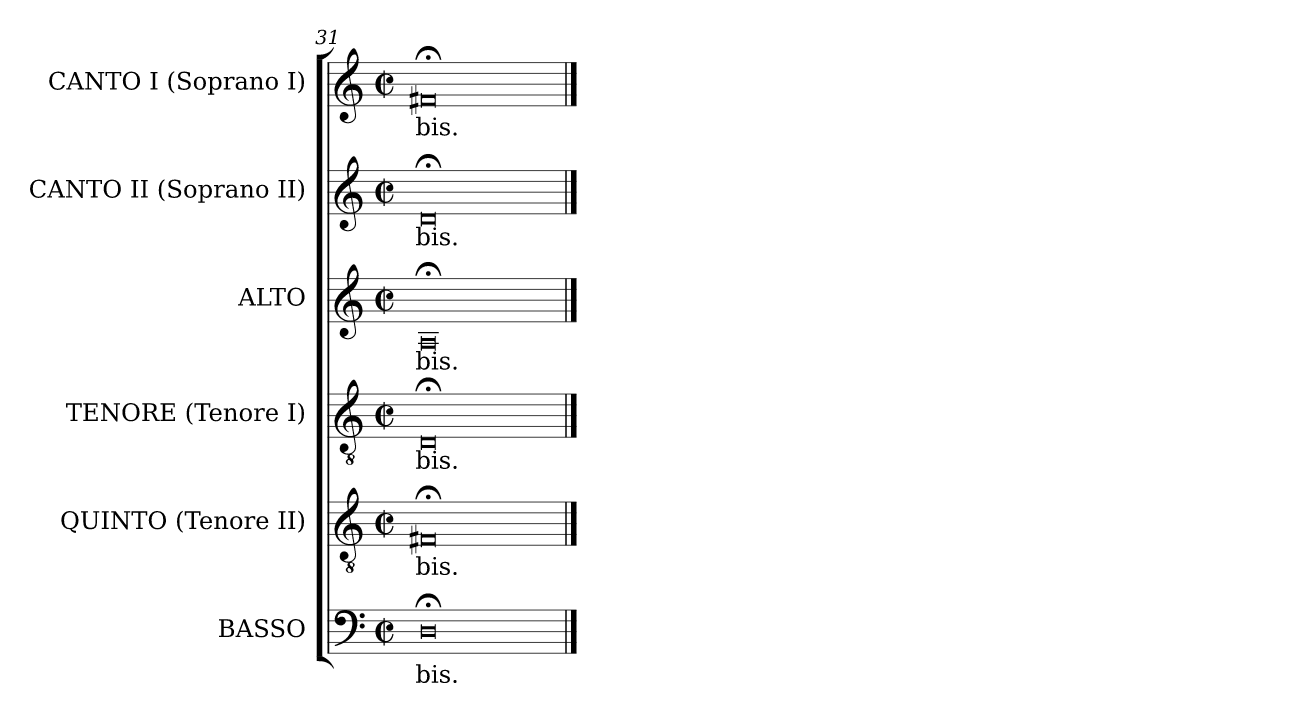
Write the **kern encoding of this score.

**kern	**text	**kern	**text	**kern	**text	**kern	**text	**kern	**text	**kern	**text
*part6	*part6	*part5	*part5	*part4	*part4	*part3	*part3	*part2	*part2	*part1	*part1
*staff6	*staff6	*staff5	*staff5	*staff4	*staff4	*staff3	*staff3	*staff2	*staff2	*staff1	*staff1
*I"BASSO	*	*I"QUINTO (Tenore II)	*	*I"TENORE (Tenore I)	*	*I"ALTO	*	*I"CANTO II (Soprano II)	*	*I"CANTO I (Soprano I)	*
*clefF4	*	*clefGv2	*	*clefGv2	*	*clefG2	*	*clefG2	*	*clefG2	*
*k[]	*	*k[]	*	*k[]	*	*k[]	*	*k[]	*	*k[]	*
*C:	*	*C:	*	*C:	*	*C:	*	*C:	*	*C:	*
*M2/2	*	*M2/2	*	*M2/2	*	*M2/2	*	*M2/2	*	*M2/2	*
*met(c|)	*	*met(c|)	*	*met(c|)	*	*met(c|)	*	*met(c|)	*	*met(c|)	*
=31	=31	=31	=31	=31	=31	=31	=31	=31	=31	=31	=31
0D;<	bis.	0F#X;<	-bis.	0D;<	-bis.	0A;<	-bis.	0d;<	-bis.	0f#X;<	-bis.
==	==	==	==	==	==	==	==	==	==	==	==
*-	*-	*-	*-	*-	*-	*-	*-	*-	*-	*-	*-
